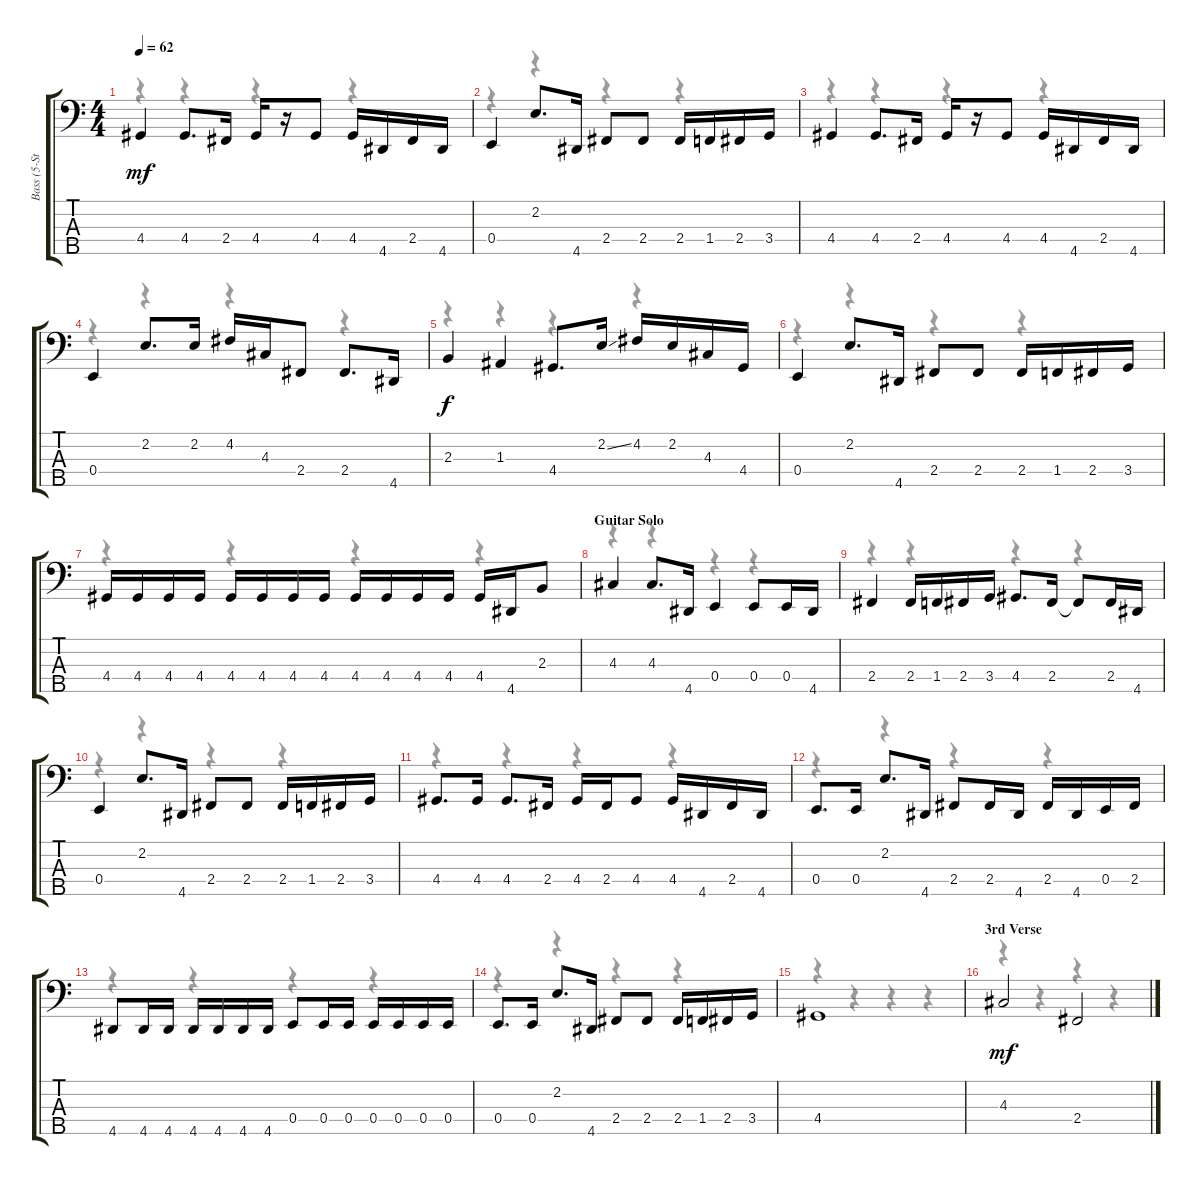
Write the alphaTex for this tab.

\track ("Bass (5-String)" "Bass (5-St") {instrument electricbasspick}
\staff {score tabs}
\tuning (G2 D2 A1 E1 B0) {hide}
\voice
\ts (4 4)
\tempo 62
\clef f4
\ks c
4.4.4{dy mf} 4.4.8{d} 2.4.16 4.4.16 r.16 4.4.8 4.4.16 4.5.16 2.4.16 4.5.16 |
0.4.4 2.2.8{d} 4.5.16 2.4.8 2.4.8 2.4.16 1.4.16 2.4.16 3.4.16 |
4.4.4 4.4.8{d} 2.4.16 4.4.16 r.16 4.4.8 4.4.16 4.5.16 2.4.16 4.5.16 |
0.4.4 2.2.8{d} 2.2.16 4.2.16 4.3.16 2.4.8 2.4.8{d} 4.5.16 |
2.3.4{dy f} 1.3.4 4.4.8{d} 2.2{ss}.16 4.2.16 2.2.16 4.3.16 4.4.16 |
0.4.4 2.2.8{d} 4.5.16 2.4.8 2.4.8 2.4.16 1.4.16 2.4.16 3.4.16 |
4.4.16 4.4.16 4.4.16 4.4.16 4.4.16 4.4.16 4.4.16 4.4.16 4.4.16 4.4.16 4.4.16 4.4.16 4.4.16 4.5.16 2.3.8 |
\section ("" "Guitar Solo")
4.3.4 4.3.8{d} 4.5.16 0.4.4 0.4.8 0.4.16 4.5.16 |
2.4.4 2.4.16 1.4.16 2.4.16 3.4.16 4.4.8{d} 2.4.16 2.4{t}.8 2.4.16 4.5.16 |
0.4.4 2.2.8{d} 4.5.16 2.4.8 2.4.8 2.4.16 1.4.16 2.4.16 3.4.16 |
4.4.8{d} 4.4.16 4.4.8{d} 2.4.16 4.4.16 2.4.16 4.4.8 4.4.16 4.5.16 2.4.16 4.5.16 |
0.4.8{d} 0.4.16 2.2.8{d} 4.5.16 2.4.8 2.4.16 4.5.16 2.4.16 4.5.16 0.4.16 2.4.16 |
4.5.8 4.5.16 4.5.16 4.5.16 4.5.16 4.5.16 4.5.16 0.4.8 0.4.16 0.4.16 0.4.16 0.4.16 0.4.16 0.4.16 |
0.4.8{d} 0.4.16 2.2.8{d} 4.5.16 2.4.8 2.4.8 2.4.16 1.4.16 2.4.16 3.4.16 |
4.4.1 |
\section ("" "3rd Verse")
4.3.2{dy mf} 2.4.2
\voice
\clef f4
\ottava regular
\simile none
\ks c
r.4{dy f} r.4 r.4 r.4 |
r.4 r.4 r.4 r.4 |
r.4 r.4 r.4 r.4 |
r.4 r.4 r.4 r.4 |
r.4 r.4 r.4 r.4 |
r.4 r.4 r.4 r.4 |
r.4 r.4 r.4 r.4 |
r.4 r.4 r.4 r.4 |
r.4 r.4 r.4 r.4 |
r.4 r.4 r.4 r.4 |
r.4 r.4 r.4 r.4 |
r.4 r.4 r.4 r.4 |
r.4 r.4 r.4 r.4 |
r.4 r.4 r.4 r.4 |
r.4 r.4 r.4 r.4 |
r.4 r.4 r.4 r.4
